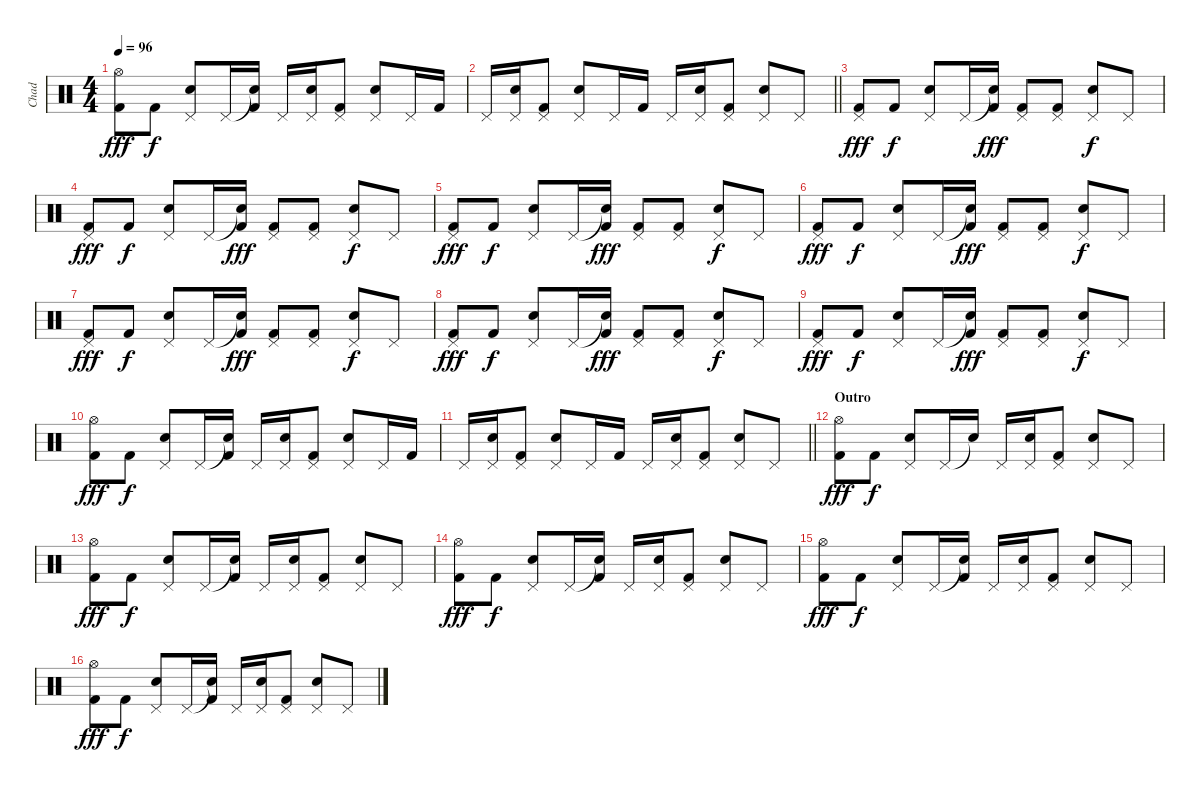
\track ("Chad" "Chad") {instrument percussion}
\staff {score}
\articulation defaults
\ts (4 4)
\tempo 96
\clef neutral
\ks c
("Hi-Hat (open)" "Kick (hit) 2").8{dy fff} "Kick (hit) 2".8{dy f} ("Pedal Hi-Hat (hit)" "Snare (hit) 2").8 "Pedal Hi-Hat (hit)".16 ("Snare (hit)"{t} "Kick (hit) 2").16 "Pedal Hi-Hat (hit)".16 ("Pedal Hi-Hat (hit)" "Snare (hit) 2").16 ("Pedal Hi-Hat (hit)" "Kick (hit) 2").8 ("Pedal Hi-Hat (hit)" "Snare (hit) 2").8 "Pedal Hi-Hat (hit)".16 "Kick (hit) 2".16 |
\barLineRight lightlight "Pedal Hi-Hat (hit)".16
("Pedal Hi-Hat (hit)" "Snare (hit) 2").16 ("Pedal Hi-Hat (hit)" "Kick (hit) 2").8 ("Pedal Hi-Hat (hit)" "Snare (hit) 2").8 "Pedal Hi-Hat (hit)".16 "Kick (hit) 2".16 "Pedal Hi-Hat (hit)".16 ("Pedal Hi-Hat (hit)" "Snare (hit) 2").16 ("Pedal Hi-Hat (hit)" "Kick (hit) 2").8 ("Pedal Hi-Hat (hit)" "Snare (hit) 2").8 "Pedal Hi-Hat (hit)".8 |
("Pedal Hi-Hat (hit)" "Kick (hit) 2").8{dy fff} "Kick (hit) 2".8{dy f} ("Pedal Hi-Hat (hit)" "Snare (hit) 2").8 "Pedal Hi-Hat (hit)".16 ("Snare (hit)"{t} "Kick (hit) 2").16{dy fff} ("Pedal Hi-Hat (hit)" "Kick (hit) 2").8 ("Pedal Hi-Hat (hit)" "Kick (hit) 2").8 ("Pedal Hi-Hat (hit)" "Snare (hit) 2").8{dy f} "Pedal Hi-Hat (hit)".8 |
("Pedal Hi-Hat (hit)" "Kick (hit) 2").8{dy fff} "Kick (hit) 2".8{dy f} ("Pedal Hi-Hat (hit)" "Snare (hit) 2").8 "Pedal Hi-Hat (hit)".16 ("Snare (hit)"{t} "Kick (hit) 2").16{dy fff} ("Pedal Hi-Hat (hit)" "Kick (hit) 2").8 ("Pedal Hi-Hat (hit)" "Kick (hit) 2").8 ("Pedal Hi-Hat (hit)" "Snare (hit) 2").8{dy f} "Pedal Hi-Hat (hit)".8 |
("Pedal Hi-Hat (hit)" "Kick (hit) 2").8{dy fff} "Kick (hit) 2".8{dy f} ("Pedal Hi-Hat (hit)" "Snare (hit) 2").8 "Pedal Hi-Hat (hit)".16 ("Snare (hit)"{t} "Kick (hit) 2").16{dy fff} ("Pedal Hi-Hat (hit)" "Kick (hit) 2").8 ("Pedal Hi-Hat (hit)" "Kick (hit) 2").8 ("Pedal Hi-Hat (hit)" "Snare (hit) 2").8{dy f} "Pedal Hi-Hat (hit)".8 |
("Pedal Hi-Hat (hit)" "Kick (hit) 2").8{dy fff} "Kick (hit) 2".8{dy f} ("Pedal Hi-Hat (hit)" "Snare (hit) 2").8 "Pedal Hi-Hat (hit)".16 ("Snare (hit)"{t} "Kick (hit) 2").16{dy fff} ("Pedal Hi-Hat (hit)" "Kick (hit) 2").8 ("Pedal Hi-Hat (hit)" "Kick (hit) 2").8 ("Pedal Hi-Hat (hit)" "Snare (hit) 2").8{dy f} "Pedal Hi-Hat (hit)".8 |
("Pedal Hi-Hat (hit)" "Kick (hit) 2").8{dy fff} "Kick (hit) 2".8{dy f} ("Pedal Hi-Hat (hit)" "Snare (hit) 2").8 "Pedal Hi-Hat (hit)".16 ("Snare (hit)"{t} "Kick (hit) 2").16{dy fff} ("Pedal Hi-Hat (hit)" "Kick (hit) 2").8 ("Pedal Hi-Hat (hit)" "Kick (hit) 2").8 ("Pedal Hi-Hat (hit)" "Snare (hit) 2").8{dy f} "Pedal Hi-Hat (hit)".8 |
("Pedal Hi-Hat (hit)" "Kick (hit) 2").8{dy fff} "Kick (hit) 2".8{dy f} ("Pedal Hi-Hat (hit)" "Snare (hit) 2").8 "Pedal Hi-Hat (hit)".16 ("Snare (hit)"{t} "Kick (hit) 2").16{dy fff} ("Pedal Hi-Hat (hit)" "Kick (hit) 2").8 ("Pedal Hi-Hat (hit)" "Kick (hit) 2").8 ("Pedal Hi-Hat (hit)" "Snare (hit) 2").8{dy f} "Pedal Hi-Hat (hit)".8 |
("Pedal Hi-Hat (hit)" "Kick (hit) 2").8{dy fff} "Kick (hit) 2".8{dy f} ("Pedal Hi-Hat (hit)" "Snare (hit) 2").8 "Pedal Hi-Hat (hit)".16 ("Snare (hit)"{t} "Kick (hit) 2").16{dy fff} ("Pedal Hi-Hat (hit)" "Kick (hit) 2").8 ("Pedal Hi-Hat (hit)" "Kick (hit) 2").8 ("Pedal Hi-Hat (hit)" "Snare (hit) 2").8{dy f} "Pedal Hi-Hat (hit)".8 |
("Hi-Hat (open)" "Kick (hit) 2").8{dy fff} "Kick (hit) 2".8{dy f} ("Pedal Hi-Hat (hit)" "Snare (hit) 2").8 "Pedal Hi-Hat (hit)".16 ("Snare (hit)"{t} "Kick (hit) 2").16 "Pedal Hi-Hat (hit)".16 ("Pedal Hi-Hat (hit)" "Snare (hit) 2").16 ("Pedal Hi-Hat (hit)" "Kick (hit) 2").8 ("Pedal Hi-Hat (hit)" "Snare (hit) 2").8 "Pedal Hi-Hat (hit)".16 "Kick (hit) 2".16 |
\barLineRight lightlight "Pedal Hi-Hat (hit)".16
("Pedal Hi-Hat (hit)" "Snare (hit) 2").16 ("Pedal Hi-Hat (hit)" "Kick (hit) 2").8 ("Pedal Hi-Hat (hit)" "Snare (hit) 2").8 "Pedal Hi-Hat (hit)".16 "Kick (hit) 2".16 "Pedal Hi-Hat (hit)".16 ("Pedal Hi-Hat (hit)" "Snare (hit) 2").16 ("Pedal Hi-Hat (hit)" "Kick (hit) 2").8 ("Pedal Hi-Hat (hit)" "Snare (hit) 2").8 "Pedal Hi-Hat (hit)".8 |
\section ("" "Outro")
("Hi-Hat (open)" "Kick (hit) 2").8{dy fff} "Kick (hit) 2".8{dy f} ("Pedal Hi-Hat (hit)" "Snare (hit) 2").8 "Pedal Hi-Hat (hit)".16 "Snare (hit)"{t}.16 "Pedal Hi-Hat (hit)".16 ("Pedal Hi-Hat (hit)" "Snare (hit) 2").16 ("Pedal Hi-Hat (hit)" "Kick (hit) 2").8 ("Pedal Hi-Hat (hit)" "Snare (hit) 2").8 "Pedal Hi-Hat (hit)".8 |
("Hi-Hat (open)" "Kick (hit) 2").8{dy fff} "Kick (hit) 2".8{dy f} ("Pedal Hi-Hat (hit)" "Snare (hit) 2").8 "Pedal Hi-Hat (hit)".16 ("Snare (hit)"{t} "Kick (hit) 2").16 "Pedal Hi-Hat (hit)".16 ("Pedal Hi-Hat (hit)" "Snare (hit) 2").16 ("Pedal Hi-Hat (hit)" "Kick (hit) 2").8 ("Pedal Hi-Hat (hit)" "Snare (hit) 2").8 "Pedal Hi-Hat (hit)".8 |
("Hi-Hat (open)" "Kick (hit) 2").8{dy fff} "Kick (hit) 2".8{dy f} ("Pedal Hi-Hat (hit)" "Snare (hit) 2").8 "Pedal Hi-Hat (hit)".16 ("Snare (hit)"{t} "Kick (hit) 2").16 "Pedal Hi-Hat (hit)".16 ("Pedal Hi-Hat (hit)" "Snare (hit) 2").16 ("Pedal Hi-Hat (hit)" "Kick (hit) 2").8 ("Pedal Hi-Hat (hit)" "Snare (hit) 2").8 "Pedal Hi-Hat (hit)".8 |
("Hi-Hat (open)" "Kick (hit) 2").8{dy fff} "Kick (hit) 2".8{dy f} ("Pedal Hi-Hat (hit)" "Snare (hit) 2").8 "Pedal Hi-Hat (hit)".16 ("Snare (hit)"{t} "Kick (hit) 2").16 "Pedal Hi-Hat (hit)".16 ("Pedal Hi-Hat (hit)" "Snare (hit) 2").16 ("Pedal Hi-Hat (hit)" "Kick (hit) 2").8 ("Pedal Hi-Hat (hit)" "Snare (hit) 2").8 "Pedal Hi-Hat (hit)".8 |
("Hi-Hat (open)" "Kick (hit) 2").8{dy fff} "Kick (hit) 2".8{dy f} ("Pedal Hi-Hat (hit)" "Snare (hit) 2").8 "Pedal Hi-Hat (hit)".16 ("Snare (hit)"{t} "Kick (hit) 2").16 "Pedal Hi-Hat (hit)".16 ("Pedal Hi-Hat (hit)" "Snare (hit) 2").16 ("Pedal Hi-Hat (hit)" "Kick (hit) 2").8 ("Pedal Hi-Hat (hit)" "Snare (hit) 2").8 "Pedal Hi-Hat (hit)".8
